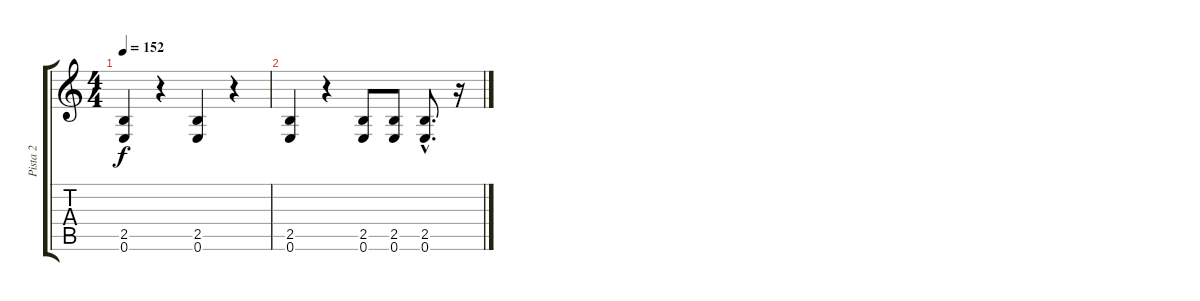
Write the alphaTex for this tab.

\track ("Pista 2" "Pista 2") {instrument overdrivenguitar}
\staff {score tabs}
\tuning (E4 B3 G3 D3 A2 E2) {hide}
\ts (4 4)
\tempo 152
\clef g2
\ks c
(2.5 0.6).4{dy f} r.4 (2.5 0.6).4 r.4 |
(2.5 0.6).4 r.4 (2.5 0.6).8 (2.5 0.6).8 (2.5{hac} 0.6{hac}).8{d} r.16
